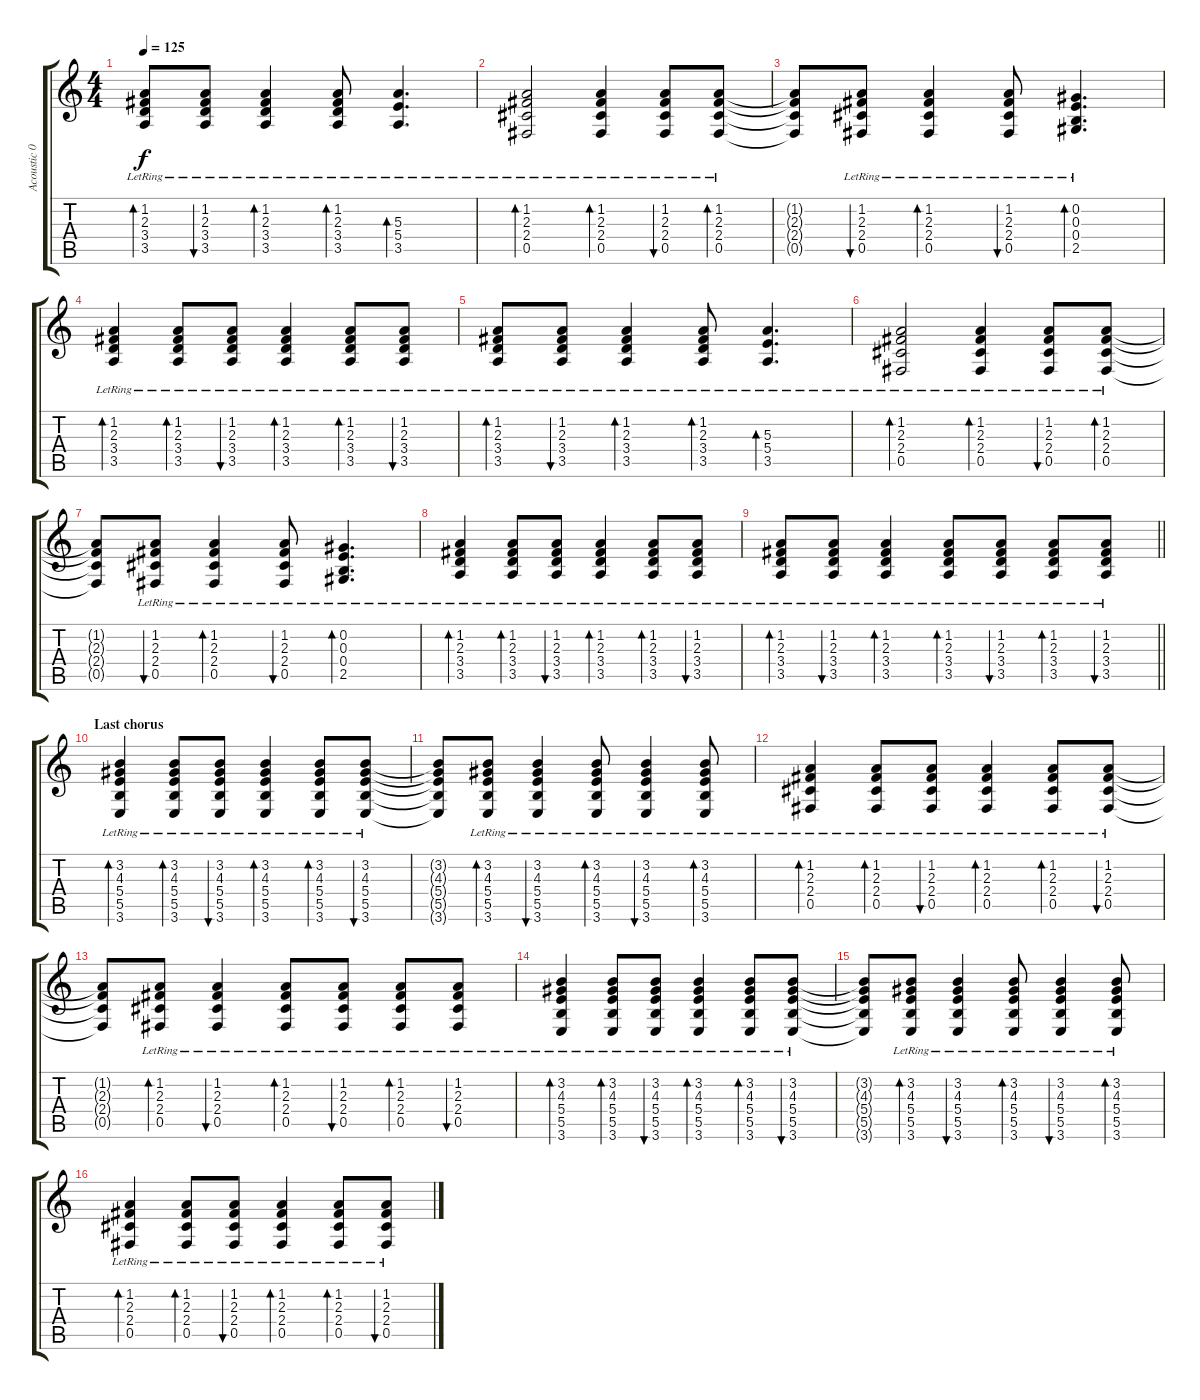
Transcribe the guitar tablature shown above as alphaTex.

\track ("Acoustic 01" "Acoustic 0") {instrument electricguitarjazz}
\staff {score tabs}
\tuning (Db4 Ab3 E3 B2 Gb2 Db2) {hide}
\ts (4 4)
\tempo 125
\clef g2
\ks c
(1.2{lr} 2.3{lr} 3.4{lr} 3.5{lr}).8{bd 30 dy f} (1.2{lr} 2.3{lr} 3.4{lr} 3.5{lr}).8{bu 30} (1.2{lr} 2.3{lr} 3.4{lr} 3.5{lr}).4{bd 30} (1.2{lr} 2.3{lr} 3.4{lr} 3.5{lr}).8{bd 30} (5.3{lr} 5.4{lr} 3.5{lr}).4{d bd 30} |
(1.2{lr} 2.3{lr} 2.4{lr} 0.5{lr}).2{bd 30} (1.2{lr} 2.3{lr} 2.4{lr} 0.5{lr}).4{bd 30} (1.2{lr} 2.3{lr} 2.4{lr} 0.5{lr}).8{bu 30} (1.2{lr} 2.3{lr} 2.4{lr} 0.5{lr}).8{bd 30} |
(1.2{t} 2.3{t} 2.4{t} 0.5{t}).8 (1.2{lr} 2.3{lr} 2.4{lr} 0.5{lr}).8{bu 30} (1.2{lr} 2.3{lr} 2.4{lr} 0.5{lr}).4{bd 30} (1.2{lr} 2.3{lr} 2.4{lr} 0.5{lr}).8{bu 30} (0.2{lr} 0.3{lr} 0.4{lr} 2.5{lr}).4{d bd 30} |
(1.2{lr} 2.3{lr} 3.4{lr} 3.5{lr}).4{bd 30} (1.2{lr} 2.3{lr} 3.4{lr} 3.5{lr}).8{bd 30} (1.2{lr} 2.3{lr} 3.4{lr} 3.5{lr}).8{bu 30} (1.2{lr} 2.3{lr} 3.4{lr} 3.5{lr}).4{bd 30} (1.2{lr} 2.3{lr} 3.4{lr} 3.5{lr}).8{bd 30} (1.2{lr} 2.3{lr} 3.4{lr} 3.5{lr}).8{bu 30} |
(1.2{lr} 2.3{lr} 3.4{lr} 3.5{lr}).8{bd 30} (1.2{lr} 2.3{lr} 3.4{lr} 3.5{lr}).8{bu 30} (1.2{lr} 2.3{lr} 3.4{lr} 3.5{lr}).4{bd 30} (1.2{lr} 2.3{lr} 3.4{lr} 3.5{lr}).8{bd 30} (5.3{lr} 5.4{lr} 3.5{lr}).4{d bd 30} |
(1.2{lr} 2.3{lr} 2.4{lr} 0.5{lr}).2{bd 30} (1.2{lr} 2.3{lr} 2.4{lr} 0.5{lr}).4{bd 30} (1.2{lr} 2.3{lr} 2.4{lr} 0.5{lr}).8{bu 30} (1.2{lr} 2.3{lr} 2.4{lr} 0.5{lr}).8{bd 30} |
(1.2{t} 2.3{t} 2.4{t} 0.5{t}).8 (1.2{lr} 2.3{lr} 2.4{lr} 0.5{lr}).8{bu 30} (1.2{lr} 2.3{lr} 2.4{lr} 0.5{lr}).4{bd 30} (1.2{lr} 2.3{lr} 2.4{lr} 0.5{lr}).8{bu 30} (0.2{lr} 0.3{lr} 0.4{lr} 2.5{lr}).4{d bd 30} |
(1.2{lr} 2.3{lr} 3.4{lr} 3.5{lr}).4{bd 30} (1.2{lr} 2.3{lr} 3.4{lr} 3.5{lr}).8{bd 30} (1.2{lr} 2.3{lr} 3.4{lr} 3.5{lr}).8{bu 30} (1.2{lr} 2.3{lr} 3.4{lr} 3.5{lr}).4{bd 30} (1.2{lr} 2.3{lr} 3.4{lr} 3.5{lr}).8{bd 30} (1.2{lr} 2.3{lr} 3.4{lr} 3.5{lr}).8{bu 30} |
\barLineRight lightlight
(1.2{lr} 2.3{lr} 3.4{lr} 3.5{lr}).8{bd 30} (1.2{lr} 2.3{lr} 3.4{lr} 3.5{lr}).8{bu 30} (1.2{lr} 2.3{lr} 3.4{lr} 3.5{lr}).4{bd 30} (1.2{lr} 2.3{lr} 3.4{lr} 3.5{lr}).8{bd 30} (1.2{lr} 2.3{lr} 3.4{lr} 3.5{lr}).8{bu 30} (1.2{lr} 2.3{lr} 3.4{lr} 3.5{lr}).8{bd 30} (1.2{lr} 2.3{lr} 3.4{lr} 3.5{lr}).8{bu 30} |
\section ("" "Last chorus")
(3.2{lr} 4.3{lr} 5.4{lr} 5.5{lr} 3.6{lr}).4{bd 30} (3.2{lr} 4.3{lr} 5.4{lr} 5.5{lr} 3.6{lr}).8{bd 30} (3.2{lr} 4.3{lr} 5.4{lr} 5.5{lr} 3.6{lr}).8{bu 30} (3.2{lr} 4.3{lr} 5.4{lr} 5.5{lr} 3.6{lr}).4{bd 30} (3.2{lr} 4.3{lr} 5.4{lr} 5.5{lr} 3.6{lr}).8{bd 30} (3.2{lr} 4.3{lr} 5.4{lr} 5.5{lr} 3.6{lr}).8{bu 30} |
(3.2{t} 4.3{t} 5.4{t} 5.5{t} 3.6{t}).8 (3.2{lr} 4.3{lr} 5.4{lr} 5.5{lr} 3.6{lr}).8{bd 30} (3.2{lr} 4.3{lr} 5.4{lr} 5.5{lr} 3.6{lr}).4{bu 30} (3.2{lr} 4.3{lr} 5.4{lr} 5.5{lr} 3.6{lr}).8{bd 30} (3.2{lr} 4.3{lr} 5.4{lr} 5.5{lr} 3.6{lr}).4{bu 30} (3.2{lr} 4.3{lr} 5.4{lr} 5.5{lr} 3.6{lr}).8{bd 30} |
(1.2{lr} 2.3{lr} 2.4{lr} 0.5{lr}).4{bd 30} (1.2{lr} 2.3{lr} 2.4{lr} 0.5{lr}).8{bd 30} (1.2{lr} 2.3{lr} 2.4{lr} 0.5{lr}).8{bu 30} (1.2{lr} 2.3{lr} 2.4{lr} 0.5{lr}).4{bd 30} (1.2{lr} 2.3{lr} 2.4{lr} 0.5{lr}).8{bd 30} (1.2{lr} 2.3{lr} 2.4{lr} 0.5{lr}).8{bu 30} |
(1.2{t} 2.3{t} 2.4{t} 0.5{t}).8 (1.2{lr} 2.3{lr} 2.4{lr} 0.5{lr}).8{bd 30} (1.2{lr} 2.3{lr} 2.4{lr} 0.5{lr}).4{bu 30} (1.2{lr} 2.3{lr} 2.4{lr} 0.5{lr}).8{bd 30} (1.2{lr} 2.3{lr} 2.4{lr} 0.5{lr}).8{bu 30} (1.2{lr} 2.3{lr} 2.4{lr} 0.5{lr}).8{bd 30} (1.2{lr} 2.3{lr} 2.4{lr} 0.5{lr}).8{bu 30} |
(3.2{lr} 4.3{lr} 5.4{lr} 5.5{lr} 3.6{lr}).4{bd 30} (3.2{lr} 4.3{lr} 5.4{lr} 5.5{lr} 3.6{lr}).8{bd 30} (3.2{lr} 4.3{lr} 5.4{lr} 5.5{lr} 3.6{lr}).8{bu 30} (3.2{lr} 4.3{lr} 5.4{lr} 5.5{lr} 3.6{lr}).4{bd 30} (3.2{lr} 4.3{lr} 5.4{lr} 5.5{lr} 3.6{lr}).8{bd 30} (3.2{lr} 4.3{lr} 5.4{lr} 5.5{lr} 3.6{lr}).8{bu 30} |
(3.2{t} 4.3{t} 5.4{t} 5.5{t} 3.6{t}).8 (3.2{lr} 4.3{lr} 5.4{lr} 5.5{lr} 3.6{lr}).8{bd 30} (3.2{lr} 4.3{lr} 5.4{lr} 5.5{lr} 3.6{lr}).4{bu 30} (3.2{lr} 4.3{lr} 5.4{lr} 5.5{lr} 3.6{lr}).8{bd 30} (3.2{lr} 4.3{lr} 5.4{lr} 5.5{lr} 3.6{lr}).4{bu 30} (3.2{lr} 4.3{lr} 5.4{lr} 5.5{lr} 3.6{lr}).8{bd 30} |
(1.2{lr} 2.3{lr} 2.4{lr} 0.5{lr}).4{bd 30} (1.2{lr} 2.3{lr} 2.4{lr} 0.5{lr}).8{bd 30} (1.2{lr} 2.3{lr} 2.4{lr} 0.5{lr}).8{bu 30} (1.2{lr} 2.3{lr} 2.4{lr} 0.5{lr}).4{bd 30} (1.2{lr} 2.3{lr} 2.4{lr} 0.5{lr}).8{bd 30} (1.2{lr} 2.3{lr} 2.4{lr} 0.5{lr}).8{bu 30}
